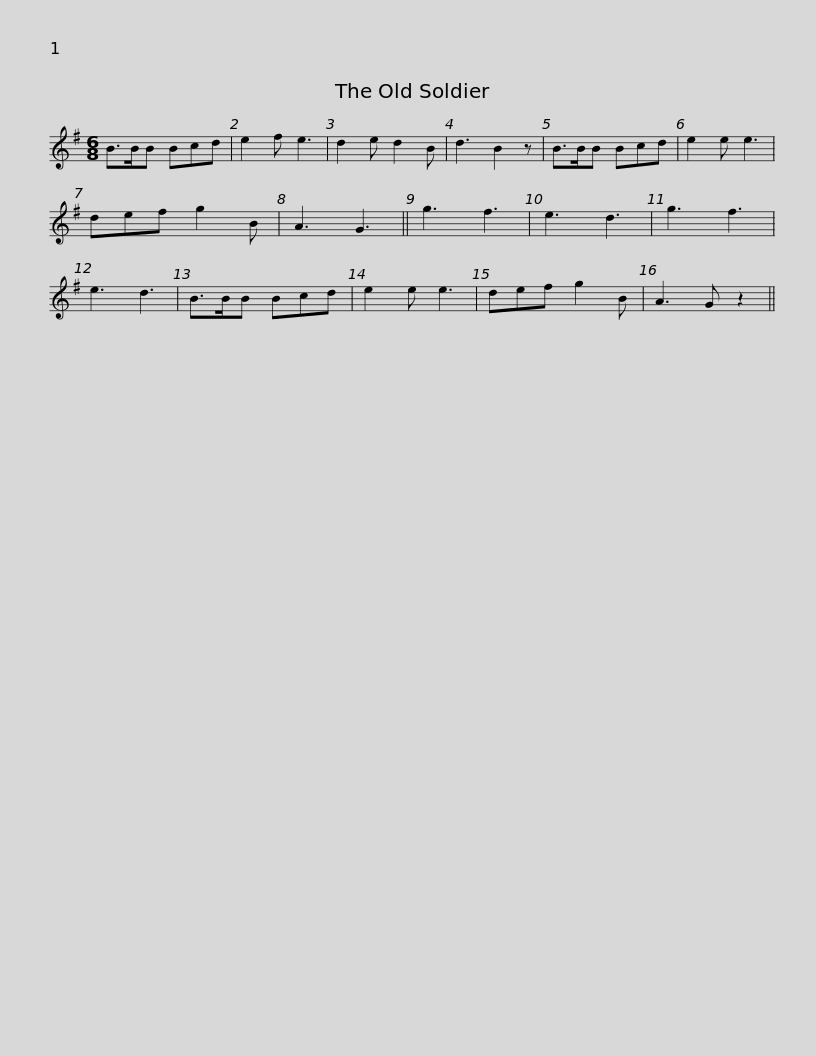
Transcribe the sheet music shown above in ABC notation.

X:1
L:1/8
M:6/8
I:linebreak $
K:G
V:1 treble
V:1
 B>BB Bcd | e2 f e3 | d2 e d2 B | d3 B2 z | B>BB Bcd | %5
 e2 e e3 | def g2 B | A3 G3 || g3 f3 | e3 d3 |$ %10
 g3 f3 | e3 d3 | B>BB Bcd | e2 e e3 | def g2 B | %15
 A3 G z2 || %16
